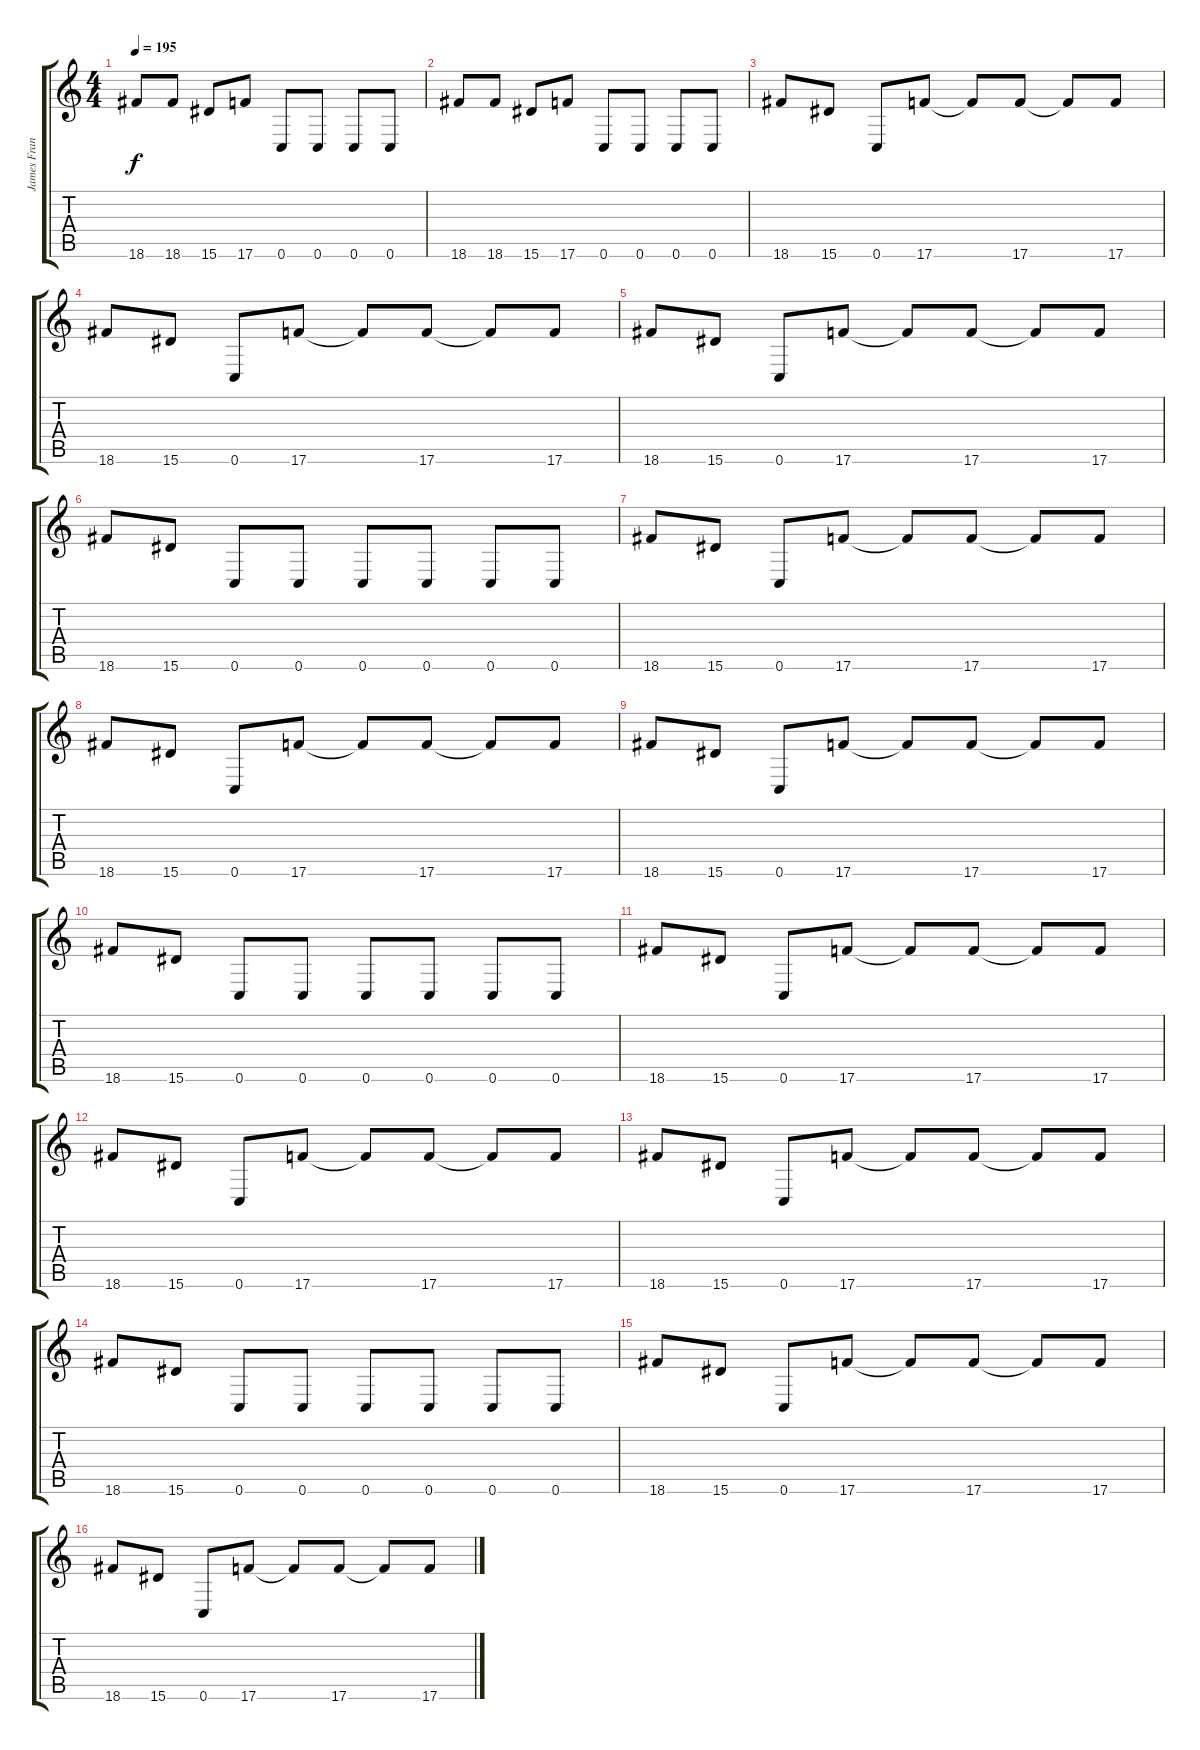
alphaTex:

\track ("James Frantic Guitar" "James Fran") {instrument distortionguitar}
\staff {score tabs}
\tuning (D4 A3 F3 C3 G2 C2) {hide}
\ts (4 4)
\tempo 195
\clef g2
\ks c
18.6.8{dy f} 18.6.8 15.6.8 17.6.8 0.6.8 0.6.8 0.6.8 0.6.8 |
18.6.8 18.6.8 15.6.8 17.6.8 0.6.8 0.6.8 0.6.8 0.6.8 |
18.6.8{volume 12 instrument distortionguitar} 15.6.8 0.6.8 17.6.8 17.6{t}.8 17.6.8 17.6{t}.8 17.6.8 |
18.6.8 15.6.8 0.6.8 17.6.8 17.6{t}.8 17.6.8 17.6{t}.8 17.6.8 |
18.6.8{volume 12 instrument distortionguitar} 15.6.8 0.6.8 17.6.8 17.6{t}.8 17.6.8 17.6{t}.8 17.6.8 |
18.6.8 15.6.8 0.6.8 0.6.8 0.6.8 0.6.8 0.6.8 0.6.8 |
18.6.8{volume 12 instrument distortionguitar} 15.6.8 0.6.8 17.6.8 17.6{t}.8 17.6.8 17.6{t}.8 17.6.8 |
18.6.8 15.6.8 0.6.8 17.6.8 17.6{t}.8 17.6.8 17.6{t}.8 17.6.8 |
18.6.8{volume 12 instrument distortionguitar} 15.6.8 0.6.8 17.6.8 17.6{t}.8 17.6.8 17.6{t}.8 17.6.8 |
18.6.8 15.6.8 0.6.8 0.6.8 0.6.8 0.6.8 0.6.8 0.6.8 |
18.6.8{volume 12 instrument distortionguitar} 15.6.8 0.6.8 17.6.8 17.6{t}.8 17.6.8 17.6{t}.8 17.6.8 |
18.6.8 15.6.8 0.6.8 17.6.8 17.6{t}.8 17.6.8 17.6{t}.8 17.6.8 |
18.6.8{volume 12 instrument distortionguitar} 15.6.8 0.6.8 17.6.8 17.6{t}.8 17.6.8 17.6{t}.8 17.6.8 |
18.6.8 15.6.8 0.6.8 0.6.8 0.6.8 0.6.8 0.6.8 0.6.8 |
18.6.8{volume 12 instrument distortionguitar} 15.6.8 0.6.8 17.6.8 17.6{t}.8 17.6.8 17.6{t}.8 17.6.8 |
18.6.8 15.6.8 0.6.8 17.6.8 17.6{t}.8 17.6.8 17.6{t}.8 17.6.8
